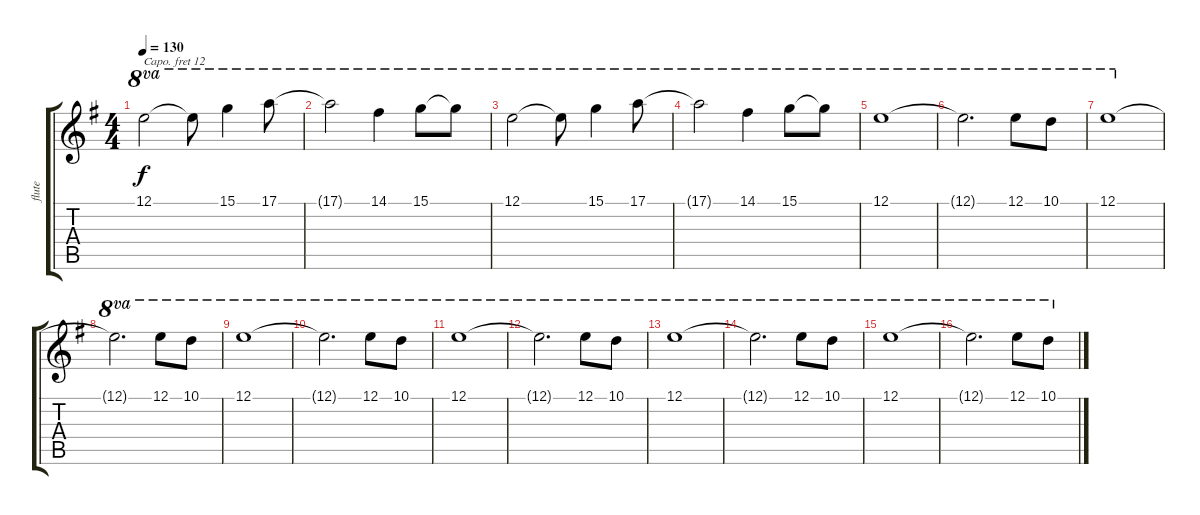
\track ("flute" "flute") {instrument flute}
\staff {score tabs}
\capo 12
\tuning (E4 B3 G3 D3 A2 E2) {hide}
\ts (4 4)
\tempo 130
\clef g2
\ks g
12.1.2{ot 8va dy f} 12.1{t}.8{ot 8va} 15.1.4{ot 8va} 17.1.8{ot 8va} |
17.1{t}.2{ot 8va} 14.1.4{ot 8va} 15.1.8{ot 8va} 15.1{t}.8{ot 8va} |
12.1.2{ot 8va} 12.1{t}.8{ot 8va} 15.1.4{ot 8va} 17.1.8{ot 8va} |
17.1{t}.2{ot 8va} 14.1.4{ot 8va} 15.1.8{ot 8va} 15.1{t}.8{ot 8va} |
12.1.1{ot 8va} |
12.1{t}.2{d ot 8va} 12.1.8{ot 8va} 10.1.8{ot 8va} |
12.1.1{ot 8va} |
12.1{t}.2{d ot 8va} 12.1.8{ot 8va} 10.1.8{ot 8va} |
12.1.1{ot 8va} |
12.1{t}.2{d ot 8va} 12.1.8{ot 8va} 10.1.8{ot 8va} |
12.1.1{ot 8va} |
12.1{t}.2{d ot 8va} 12.1.8{ot 8va} 10.1.8{ot 8va} |
12.1.1{ot 8va} |
12.1{t}.2{d ot 8va} 12.1.8{ot 8va} 10.1.8{ot 8va} |
12.1.1{ot 8va} |
12.1{t}.2{d ot 8va} 12.1.8{ot 8va} 10.1.8{ot 8va}
